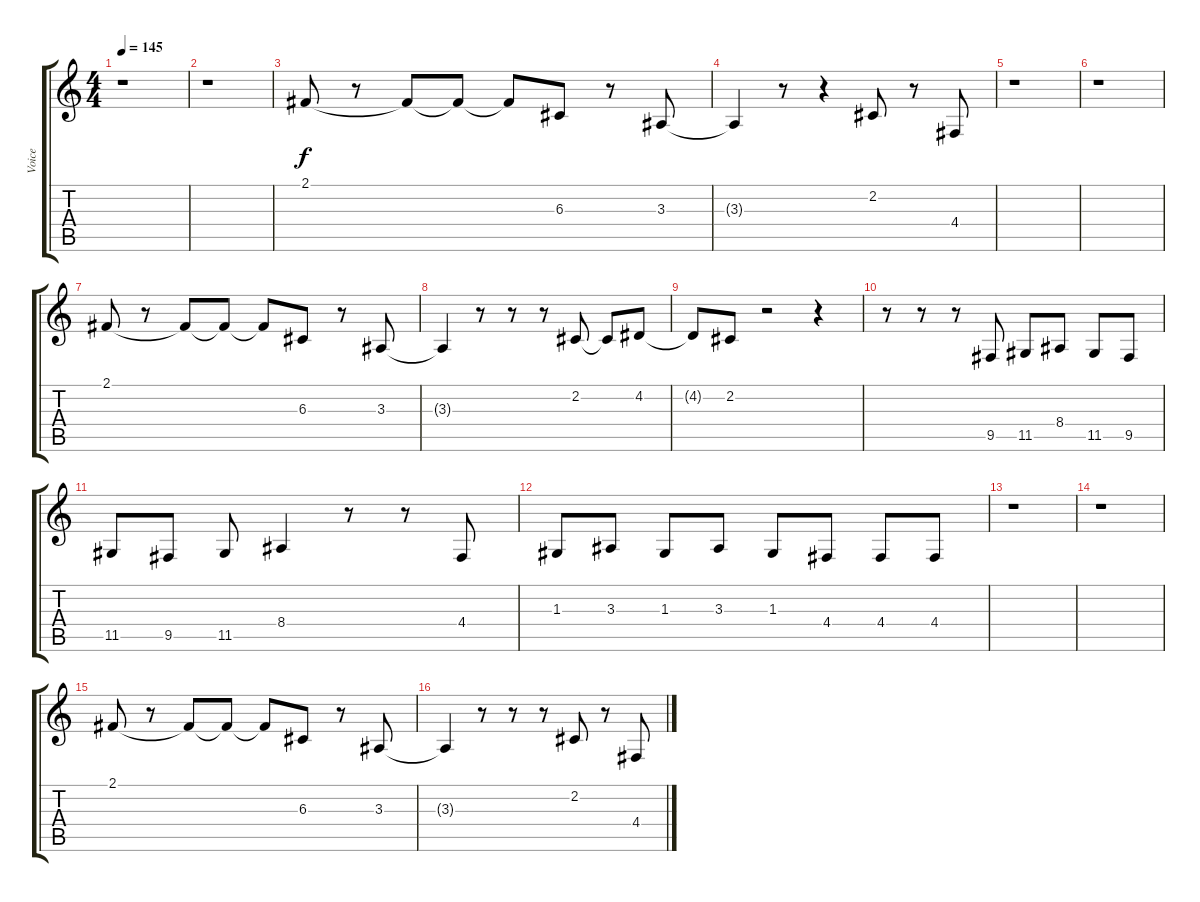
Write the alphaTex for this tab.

\track ("Voice" "Voice") {instrument lead2sawtooth}
\staff {score tabs}
\tuning (E4 B3 G3 D3 A2 E2) {hide}
\ts (4 4)
\tempo 145
\clef g2
\ks c
r.1{dy f instrument lead2sawtooth} |
r.1 |
2.1.8 r.8 2.1{t}.8 2.1{t}.8 2.1{t}.8 6.3.8 r.8 3.3.8 |
3.3{t}.4 r.8 r.4 2.2.8 r.8 4.4.8 |
r.1 |
r.1 |
2.1.8 r.8 2.1{t}.8 2.1{t}.8 2.1{t}.8 6.3.8 r.8 3.3.8 |
3.3{t}.4 r.8 r.8 r.8 2.2.8 2.2{t}.8 4.2.8 |
4.2{t}.8 2.2.8 r.2 r.4 |
r.8 r.8 r.8 9.5.8 11.5.8 8.4.8 11.5.8 9.5.8 |
11.5.8 9.5.8 11.5.8 8.4.4 r.8 r.8 4.4.8 |
1.3.8 3.3.8 1.3.8 3.3.8 1.3.8 4.4.8 4.4.8 4.4.8 |
r.1 |
r.1 |
2.1.8 r.8 2.1{t}.8 2.1{t}.8 2.1{t}.8 6.3.8 r.8 3.3.8 |
3.3{t}.4 r.8 r.8 r.8 2.2.8 r.8 4.4.8
